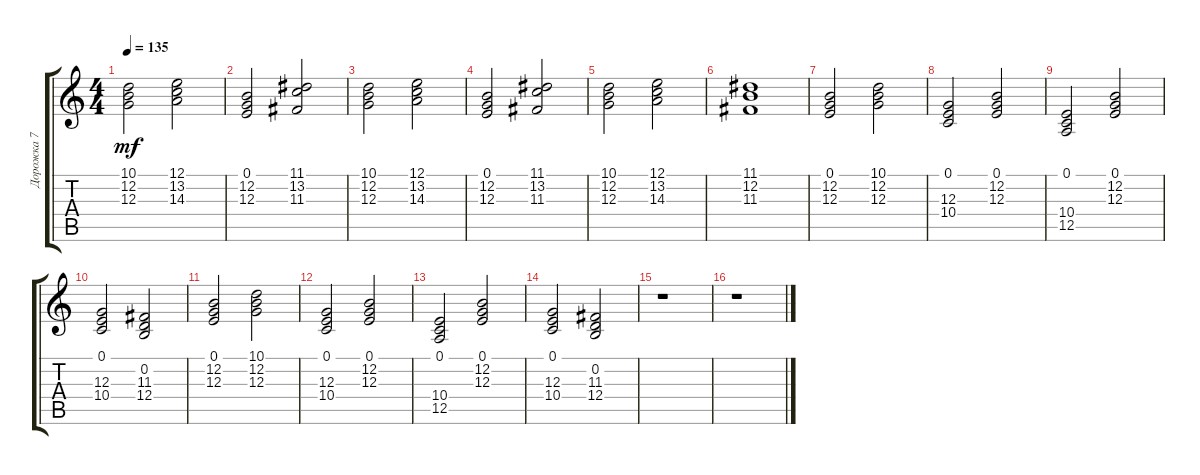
\track ("Дорожка 7" "Дорожка 7") {instrument choiraahs}
\staff {score tabs}
\tuning (E4 B3 G3 D3 A2 E2) {hide}
\ts (4 4)
\tempo 135
\clef g2
\ks c
(10.1 12.2 12.3).2{dy mf} (12.1 13.2 14.3).2 |
(0.1 12.2 12.3).2 (11.1 13.2 11.3).2 |
(10.1 12.2 12.3).2 (12.1 13.2 14.3).2 |
(0.1 12.2 12.3).2 (11.1 13.2 11.3).2 |
(10.1 12.2 12.3).2 (12.1 13.2 14.3).2 |
(11.1 12.2 11.3).1 |
(0.1 12.2 12.3).2 (10.1 12.2 12.3).2 |
(0.1 12.3 10.4).2 (0.1 12.2 12.3).2 |
(0.1 10.4 12.5).2 (0.1 12.2 12.3).2 |
(0.1 12.3 10.4).2 (0.2 11.3 12.4).2 |
(0.1 12.2 12.3).2 (10.1 12.2 12.3).2 |
(0.1 12.3 10.4).2 (0.1 12.2 12.3).2 |
(0.1 10.4 12.5).2 (0.1 12.2 12.3).2 |
(0.1 12.3 10.4).2 (0.2 11.3 12.4).2 |
r.1 |
r.1
